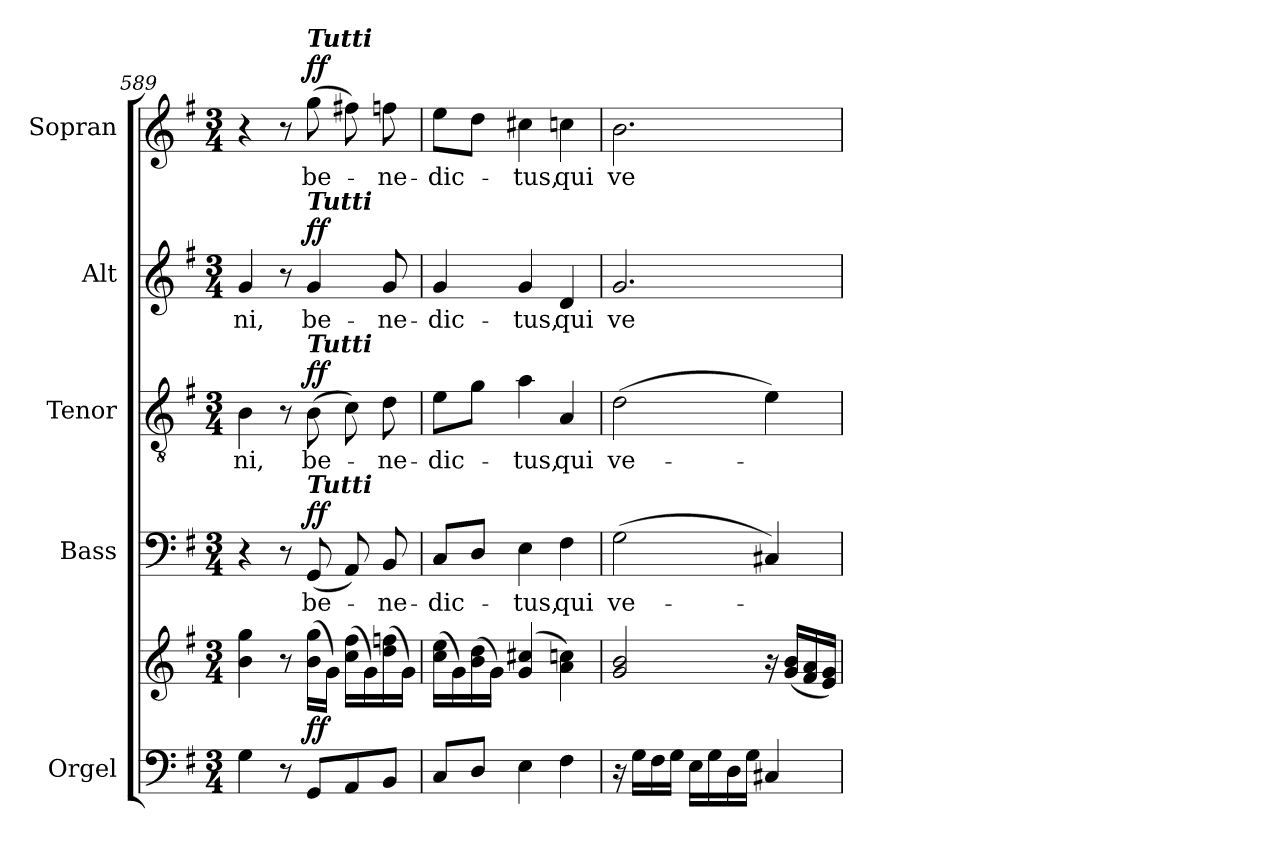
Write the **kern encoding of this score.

**kern	**kern	**dynam	**kern	**text	**dynam	**kern	**text	**dynam	**kern	**text	**dynam	**kern	**text	**dynam
*part5	*part5	*part5	*part4	*part4	*part4	*part3	*part3	*part3	*part2	*part2	*part2	*part1	*part1	*part1
*staff6	*staff5	*staff5/6	*staff4	*staff4	*staff4	*staff3	*staff3	*staff3	*staff2	*staff2	*staff2	*staff1	*staff1	*staff1
*I"Orgel	*	*	*I"Bass	*	*	*I"Tenor	*	*	*I"Alt	*	*	*I"Sopran	*	*
*I'Org.	*	*	*I'B.	*	*	*I'T.	*	*	*I'A.	*	*	*I'S.	*	*
*clefF4	*clefG2	*	*clefF4	*	*	*clefGv2	*	*	*clefG2	*	*	*clefG2	*	*
*k[f#]	*k[f#]	*	*k[f#]	*	*	*k[f#]	*	*	*k[f#]	*	*	*k[f#]	*	*
*G:	*G:	*	*G:	*	*	*G:	*	*	*G:	*	*	*G:	*	*
*M3/4	*M3/4	*	*M3/4	*	*	*M3/4	*	*	*M3/4	*	*	*M3/4	*	*
=589	=589	=589	=589	=589	=589	=589	=589	=589	=589	=589	=589	=589	=589	=589
!	!	!	!	!	!	!	!LO:LY:b	!	!	!LO:LY:b	!	!	!	!
4G\	4b\ 4gg\	.	4r	.	.	4B\	-ni,	.	4g/	-ni,	.	4r	.	.
8r	8r	.	8r	.	.	8r	.	.	8r	.	.	8r	.	.
!	!	!	!	!	!	!	!	!	!	!	!	!LO:TX:a:Bi:t=Tutti	!	!
!	!	!	!	!	!	!	!	!	!LO:TX:a:Bi:t=Tutti	!	!	!	!	!
!	!	!	!	!	!	!LO:TX:a:Bi:t=Tutti	!	!	!	!	!	!	!	!
!	!	!	!LO:TX:a:Bi:t=Tutti	!	!	!	!	!	!	!	!	!	!	!
!	!	!LO:DY:b	!	!LO:LY:b	!LO:DY:a	!	!LO:LY:b	!LO:DY:a	!	!LO:LY:b	!LO:DY:a	!	!LO:LY:b	!LO:DY:a
8GG/L	(>16b\ 16gg\LL	ff	(<8GG/	be-	ff	(>8B\	be-	ff	4g/	be-	ff	(>8gg\	be-	ff
.	16g\JJ)	.	.	.	.	.	.	.	.	.	.	.	.	.
8AA/	(>16cc\ 16ff#\LL	.	8AA/)	.	.	8c\)	.	.	.	.	.	8ff#X\)	.	.
.	16g\)	.	.	.	.	.	.	.	.	.	.	.	.	.
!	!	!	!	!LO:LY:b	!	!	!LO:LY:b	!	!	!LO:LY:b	!	!	!LO:LY:b	!
8BB/J	(>16dd\ 16ffn\	.	8BB/	-ne-	.	8d\	-ne-	.	8g/	-ne-	.	8ffn\	-ne-	.
.	16g\JJ)	.	.	.	.	.	.	.	.	.	.	.	.	.
=590	=590	=590	=590	=590	=590	=590	=590	=590	=590	=590	=590	=590	=590	=590
!	!	!	!	!LO:LY:b	!	!	!LO:LY:b	!	!	!LO:LY:b	!	!	!LO:LY:b	!
8C/L	(>16cc\ 16ee\LL	.	8C/L	-dic-	.	8e\L	-dic-	.	4g/	-dic-	.	8ee\L	-dic-	.
.	16g\)	.	.	.	.	.	.	.	.	.	.	.	.	.
8D/J	(>16b\ 16dd\	.	8D/J	.	.	8g\J	.	.	.	.	.	8dd\J	.	.
.	16g\JJ)	.	.	.	.	.	.	.	.	.	.	.	.	.
!	!	!	!	!LO:LY:b	!	!	!LO:LY:b	!	!	!LO:LY:b	!	!	!LO:LY:b	!
4E\	(4g/ 4cc#X/	.	4E\	-tus,	.	4a\	-tus,	.	4g/	-tus,	.	4cc#X\	-tus,	.
!	!	!	!	!LO:LY:b	!	!	!LO:LY:b	!	!	!LO:LY:b	!	!	!LO:LY:b	!
4F#\	4a\ 4ccn\)	.	4F#\	qui	.	4A/	qui	.	4d/	qui	.	4ccn\	qui	.
=591	=591	=591	=591	=591	=591	=591	=591	=591	=591	=591	=591	=591	=591	=591
!	!	!	!	!LO:LY:b	!	!	!LO:LY:b	!	!	!LO:LY:b	!	!	!LO:LY:b	!
16r	2g/ 2b/	.	(>2G\	ve-	.	(>2d\	ve-	.	2.g/	ve-	.	2.b\	ve-	.
16G\LL	.	.	.	.	.	.	.	.	.	.	.	.	.	.
16F#\	.	.	.	.	.	.	.	.	.	.	.	.	.	.
16G\JJ	.	.	.	.	.	.	.	.	.	.	.	.	.	.
16E\LL	.	.	.	.	.	.	.	.	.	.	.	.	.	.
16G\	.	.	.	.	.	.	.	.	.	.	.	.	.	.
16D\	.	.	.	.	.	.	.	.	.	.	.	.	.	.
16G\JJ	.	.	.	.	.	.	.	.	.	.	.	.	.	.
4C#X/	16r	.	4C#X/)	.	.	4e\)	.	.	.	.	.	.	.	.
.	(<16g/ 16b/LL	.	.	.	.	.	.	.	.	.	.	.	.	.
.	16f#/ 16a/	.	.	.	.	.	.	.	.	.	.	.	.	.
.	16e/ 16g/JJ)	.	.	.	.	.	.	.	.	.	.	.	.	.
=	=	=	=	=	=	=	=	=	=	=	=	=	=	=
*-	*-	*-	*-	*-	*-	*-	*-	*-	*-	*-	*-	*-	*-	*-
